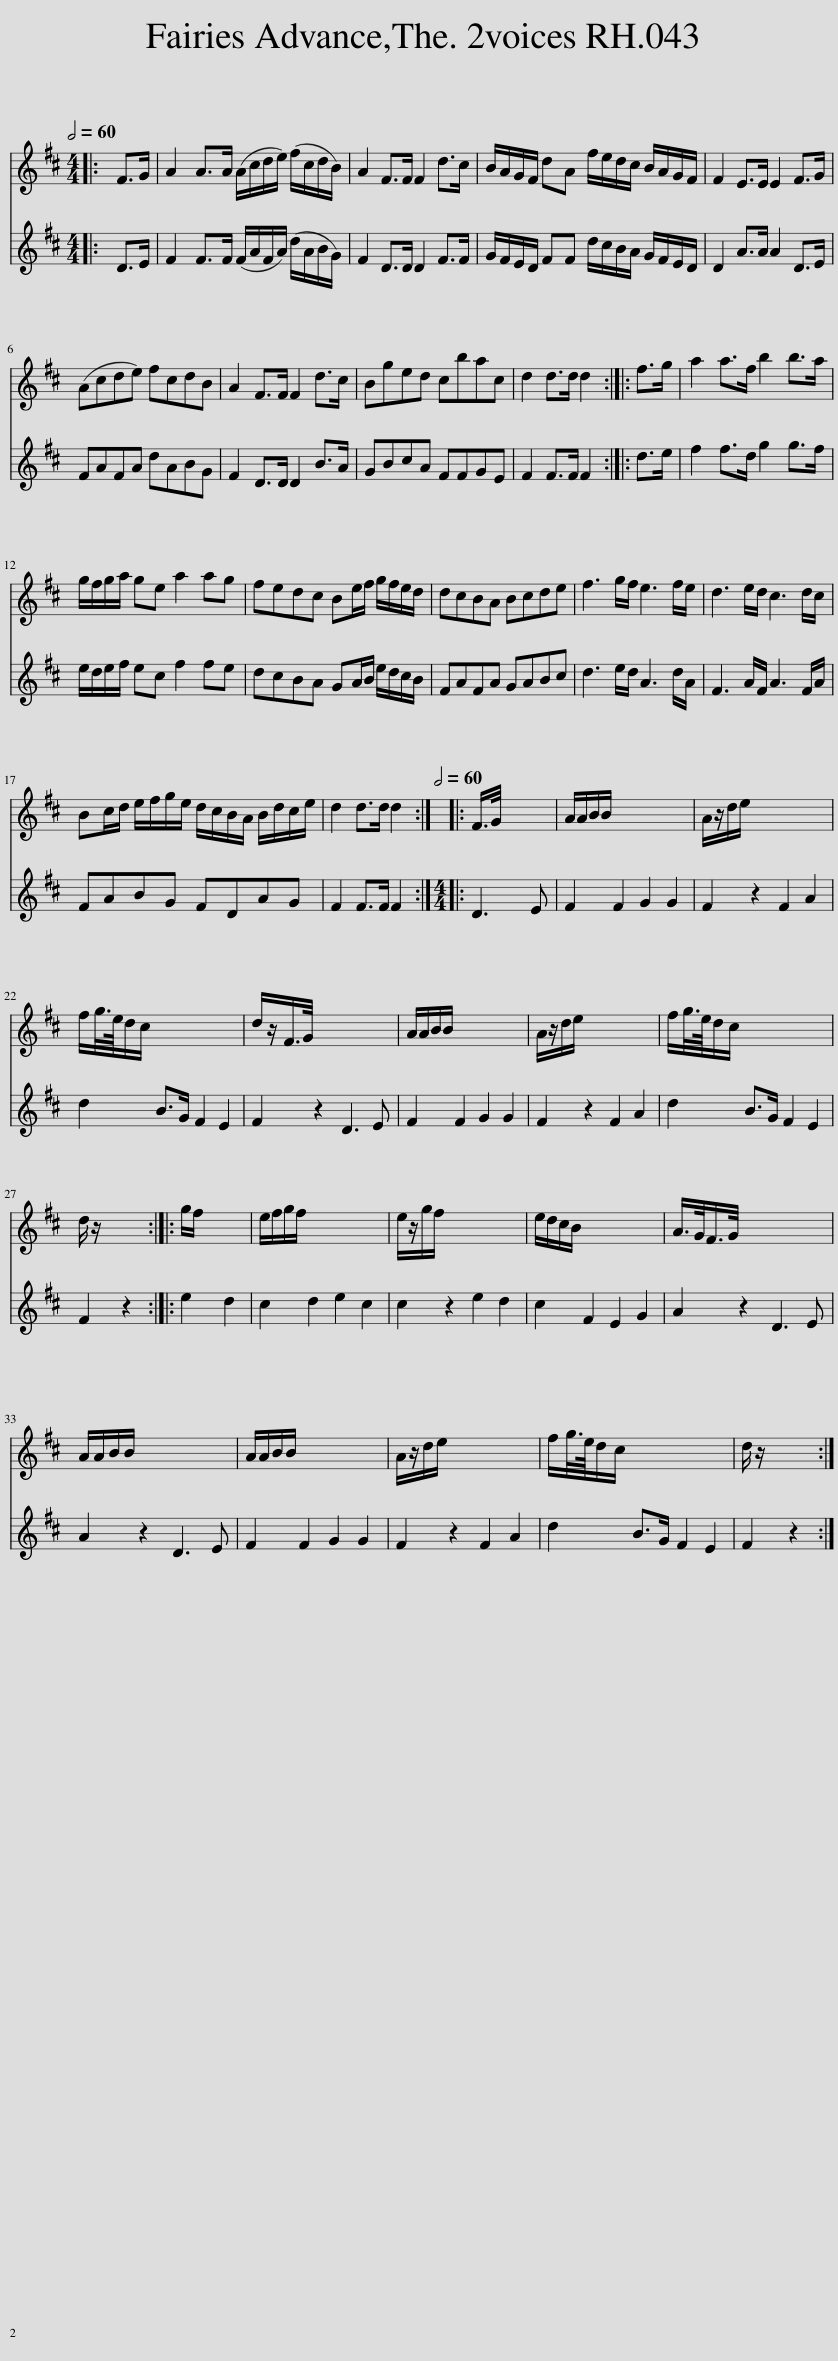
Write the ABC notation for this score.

X:1
%%score 1 2
L:1/8
Q:1/2=60
M:4/4
I:linebreak $
K:D
V:1 treble
V:2 treble
V:1
|: F>G | A2 A>A (A/c/d/e/) (f/c/d/B/) | A2 F>F F2 d>c | B/A/G/F/ dA f/e/d/c/ B/A/G/F/ | F2 E>E E2 F>G |$ %5
 (Acde) fcdB | A2 F>F F2 d>c | Bged cbac | d2 d>d d2 :: f>g | %10
 a2 a>f b2 b>a |$ g/f/g/a/ ge a2 ag | fedc Be/f/ g/f/e/d/ | dcBA Bcde | f3 g/f/ e3 f/e/ | %15
 d3 e/d/ c3 d/c/ |$ Bc/d/ e/f/g/e/ d/c/B/A/ B/d/c/e/ | d2 d>d d2 ::[Q:1/2=60] F/>G/ x3 | A/A/B/B/ x6 | %20
 A/z/d/e/ x6 |$ f/g/4>e/4d/c/ x6 | d/z/F/>G/ x6 | A/A/B/B/ x6 | A/z/d/e/ x6 | %25
 f/g/4>e/4d/c/ x6 |$ d/ z/ x3 :: g/f/ x3 | e/f/g/f/ x6 | e/z/g/f/ x6 | %30
 e/d/c/B/ x6 | A/>G/F/>G/ x6 |$ A/A/B/B/ x6 | A/A/B/B/ x6 | A/z/d/e/ x6 | %35
 f/g/4>e/4d/c/ x6 | d/ z/ x3 :| %37
V:2
|: D>E | F2 F>F (F/A/F/A/) (d/A/B/G/) | F2 D>D D2 F>F | G/F/E/D/ FF d/c/B/A/ G/F/E/D/ | D2 A>A A2 D>E |$ %5
 FAFA dABG | F2 D>D D2 B>A | GBcA FFGE | F2 F>F F2 :: d>e | %10
 f2 f>d g2 g>f |$ e/d/e/f/ ec f2 fe | dcBA GA/B/ e/d/c/B/ | FAFA GABc | d3 e/d/ A3 d/A/ | %15
 F3 A/F/ A3 F/A/ |$ FABG FDAG | F2 F>F F2 ::[M:4/4] D3 E | F2 F2 G2 G2 | %20
 F2 z2 F2 A2 |$ d2 B>G F2 E2 | F2 z2 D3 E | F2 F2 G2 G2 | F2 z2 F2 A2 | %25
 d2 B>G F2 E2 |$ F2 z2 :: e2 d2 | c2 d2 e2 c2 | c2 z2 e2 d2 | %30
 c2 F2 E2 G2 | A2 z2 D3 E |$ A2 z2 D3 E | F2 F2 G2 G2 | F2 z2 F2 A2 | %35
 d2 B>G F2 E2 | F2 z2 :| %37
